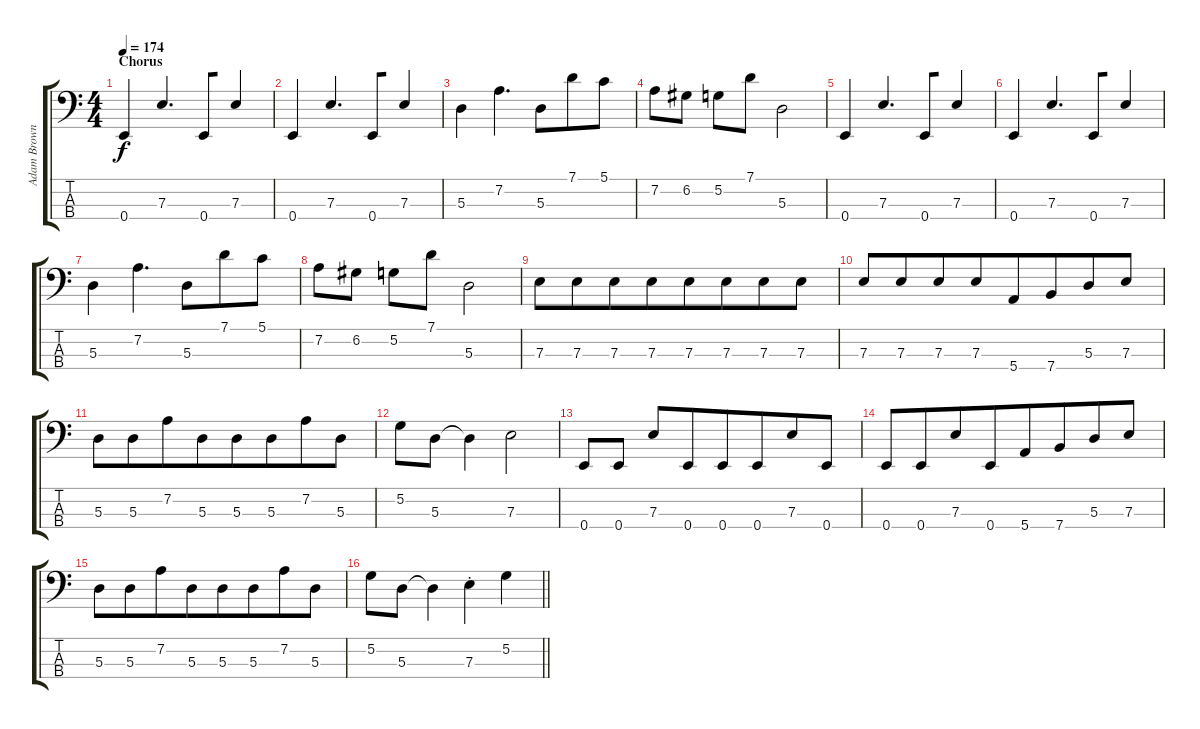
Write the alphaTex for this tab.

\track ("Adam Brown" "Adam Brown") {instrument electricbassfinger}
\staff {score tabs}
\tuning (G2 D2 A1 E1) {hide}
\ts (4 4)
\section ("" "Chorus")
\tempo 174
\clef f4
\ks c
0.4.4{dy f beam merge} 7.3.4{d beam merge} 0.4.8{beam merge} 7.3.4 |
0.4.4{beam merge} 7.3.4{d beam merge} 0.4.8{beam merge} 7.3.4 |
5.3.4{beam merge} 7.2.4{d beam merge} 5.3.8{beam merge} 7.1.8{beam merge} 5.1.8 |
7.2.8 6.2.8 5.2.8{beam merge} 7.1.8{beam merge} 5.3.2 |
0.4.4{beam merge} 7.3.4{d beam merge} 0.4.8{beam merge} 7.3.4 |
0.4.4{beam merge} 7.3.4{d beam merge} 0.4.8{beam merge} 7.3.4 |
5.3.4{beam merge} 7.2.4{d beam merge} 5.3.8{beam merge} 7.1.8{beam merge} 5.1.8 |
7.2.8 6.2.8 5.2.8{beam merge} 7.1.8{beam merge} 5.3.2 |
7.3.8{beam merge} 7.3.8{beam merge} 7.3.8{beam merge} 7.3.8{beam merge} 7.3.8{beam merge} 7.3.8{beam merge} 7.3.8{beam merge} 7.3.8 |
7.3.8{beam merge} 7.3.8{beam merge} 7.3.8{beam merge} 7.3.8{beam merge} 5.4.8 7.4.8{beam merge} 5.3.8{beam merge} 7.3.8 |
5.3.8{beam merge} 5.3.8{beam merge} 7.2.8 5.3.8{beam merge} 5.3.8{beam merge} 5.3.8{beam merge} 7.2.8{beam merge} 5.3.8 |
5.2.8{beam merge} 5.3.8{beam merge} 5.3{t}.4{beam merge} 7.3.2 |
0.4.8{beam merge} 0.4.8 7.3.8{beam merge} 0.4.8{beam merge} 0.4.8{beam merge} 0.4.8{beam merge} 7.3.8{beam merge} 0.4.8 |
0.4.8{beam merge} 0.4.8{beam merge} 7.3.8{beam merge} 0.4.8{beam merge} 5.4.8 7.4.8{beam merge} 5.3.8{beam merge} 7.3.8 |
5.3.8{beam merge} 5.3.8{beam merge} 7.2.8{beam merge} 5.3.8{beam merge} 5.3.8{beam merge} 5.3.8{beam merge} 7.2.8{beam merge} 5.3.8 |
\barLineRight lightlight
5.2.8{beam merge} 5.3.8{beam merge} 5.3{t}.4{beam merge} 7.3{st}.4 5.2.4
